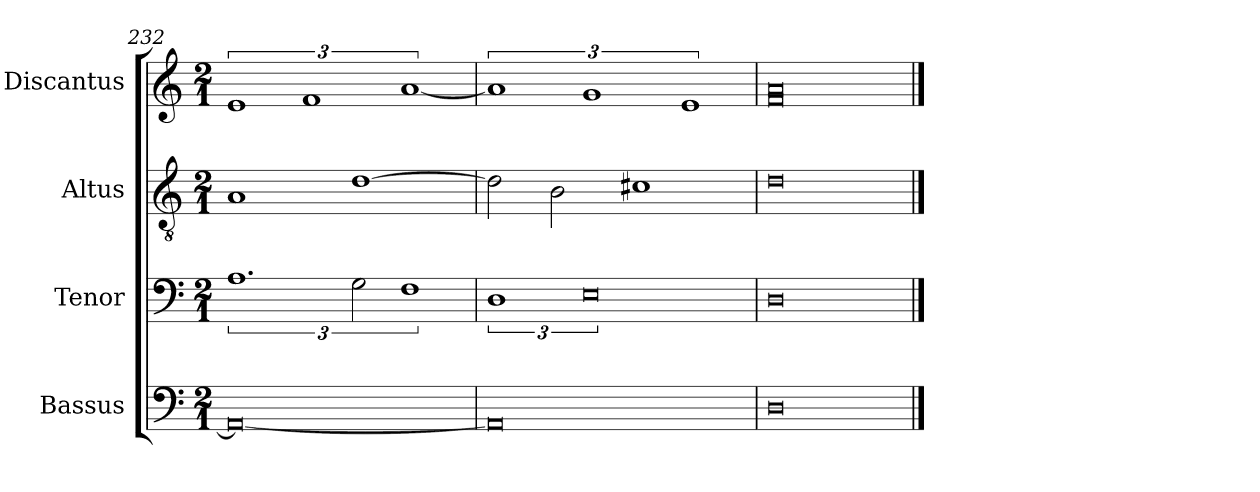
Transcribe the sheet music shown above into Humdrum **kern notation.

**kern	**kern	**kern	**kern
*part4	*part3	*part2	*part1
*staff4	*staff3	*staff2	*staff1
*I"Bassus	*I"Tenor	*I"Altus	*I"Discantus
*I'B	*I'T	*I'A	*I'D
*clefF4	*clefF4	*clefGv2	*clefG2
*k[]	*k[]	*k[]	*k[]
*M2/1	*M2/1	*M2/1	*M2/1
=232	=232	=232	=232
0AA_	3%2.A	1A	3%2e
.	.	.	3%2f
.	3G\	[1d	.
.	3%2F	.	[3%2a
=233	=233	=233	=233
0AA]	3%2D	2d\]	3%2a]
.	.	2B\	.
.	3%4E	.	3%2g
.	.	1c#X	.
.	.	.	3%2e
=234	=234	=234	=234
*	*	*	*^
0D	0D	0d	0f\	0a/
*	*	*	*v	*v
==	==	==	==
*-	*-	*-	*-
